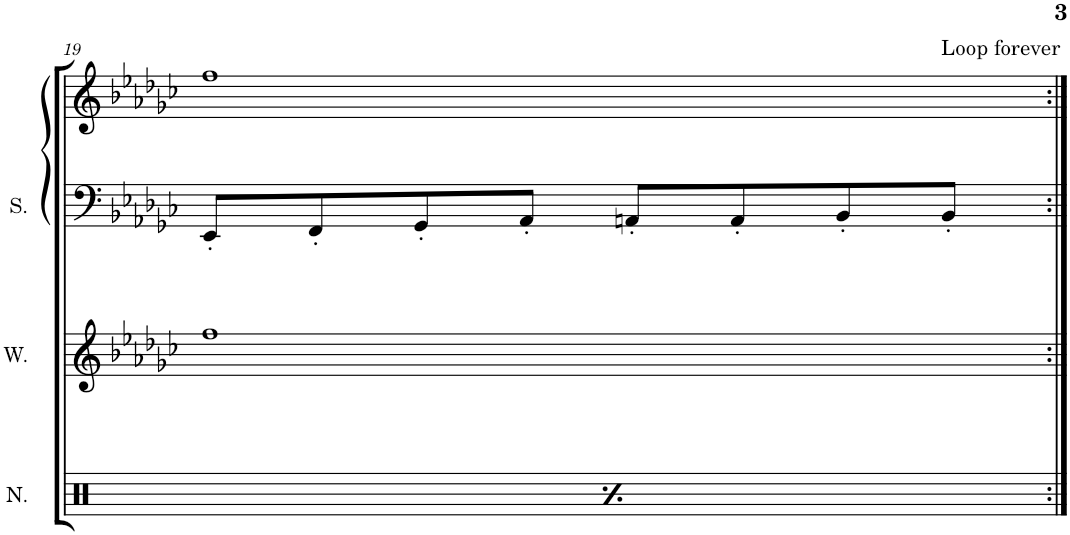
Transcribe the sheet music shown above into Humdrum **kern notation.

**kern	**kern	**kern	**kern
*part4	*part3	*part2	*part1
*staff4	*staff3	*staff2	*staff1
*I"Noise	*I"Wave	*I"Square	*I"Square Synthesizer
*I'N.	*I'W.	*I'S.	*
!!LO:PB:g=z
*clefX	*clefG2	*clefF4	*clefG2
*k[]	*k[b-e-a-d-g-c-]	*k[b-e-a-d-g-c-]	*k[b-e-a-d-g-c-]
*M4/4	*M4/4	*M4/4	*M4/4
*met(c)	*met(c)	*met(c)	*met(c)
=19	=19	=19	=19
*	*	*	*^
8Rcc/L	1ff	8EE-'/L	1ff	2..ryy
16Rgg/L	.	8FF'/	.	.
16Rgg/JJ	.	.	.	.
8Rcc/L	.	8GG-'/	.	.
16Rgg/L	.	8AA-'/J	.	.
16Rgg/JJ	.	.	.	.
8Rcc/L	.	8AAn'/L	.	.
16Rgg/L	.	8AA'/	.	.
16Rgg/JJ	.	.	.	.
8Rcc/L	.	8BB-'/	.	.
!	!	!	!	!LO:TX:a:t=Loop forever
16Rgg/L	.	8BB-'/J	.	8ryy
16Rgg/JJ	.	.	.	.
*	*	*	*v	*v
=:|!	=:|!	=:|!	=:|!
*-	*-	*-	*-
